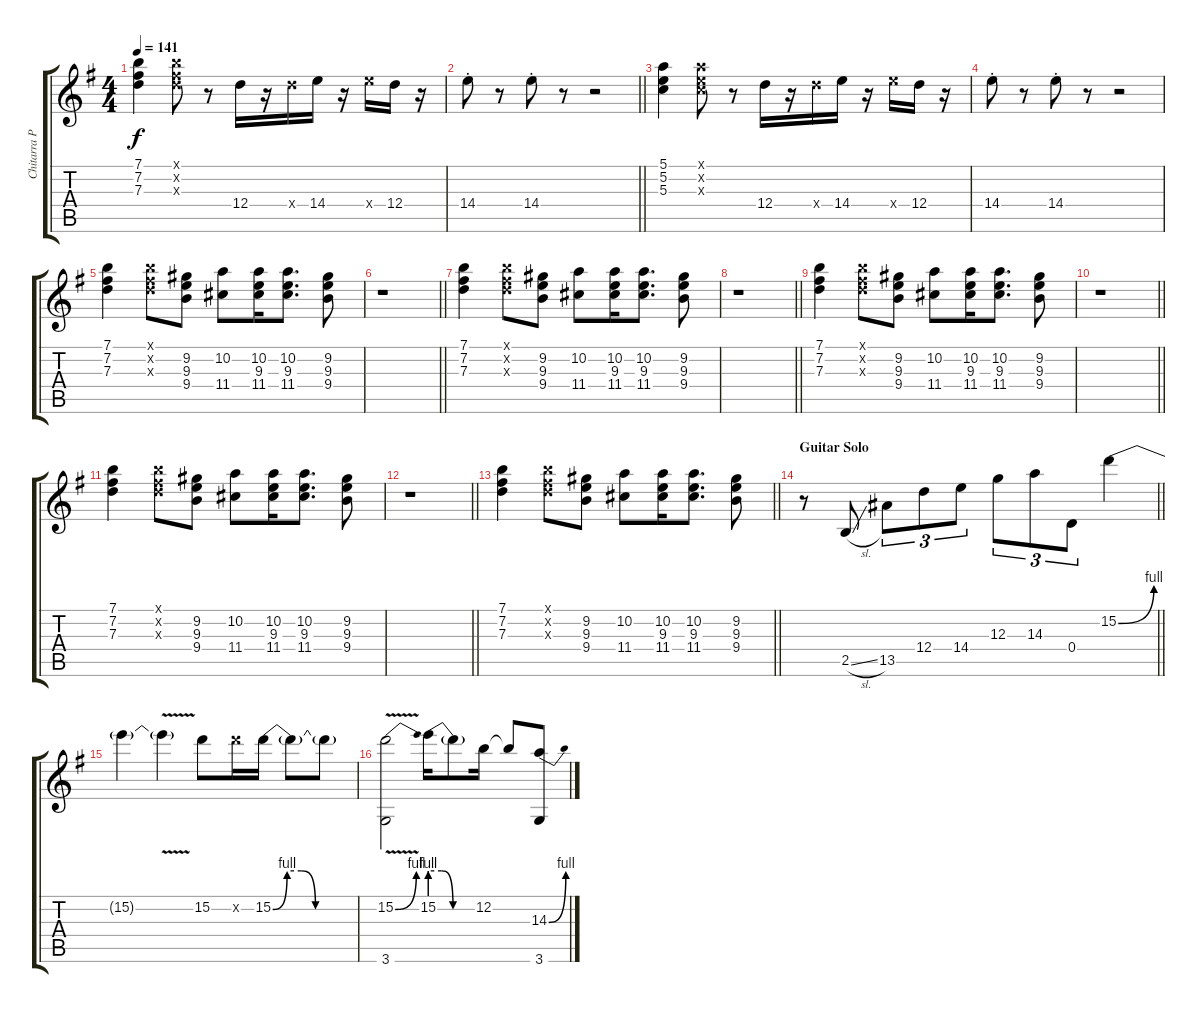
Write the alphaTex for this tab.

\track ("Chitarra Pincipale" "Chitarra P") {instrument electricguitarmuted}
\staff {score tabs}
\tuning (E4 B3 G3 D3 A2 E2) {hide}
\ts (4 4)
\tempo 141
\clef g2
\ks eminor
(7.1 7.2 7.3).4{dy f} (7.1{x} 7.2{x} 7.3{x}).8 r.8 12.4.16 r.16 12.4{x}.16 14.4.16 r.16 14.4{x}.16 12.4.16 r.16 |
\barLineRight lightlight
14.4{st}.8 r.8 14.4{st}.8 r.8 r.2 |
(5.1 5.2 5.3).4 (5.1{x} 5.2{x} 5.3{x}).8 r.8 12.4.16 r.16 12.4{x}.16 14.4.16 r.16 14.4{x}.16 12.4.16 r.16 |
14.4{st}.8 r.8 14.4{st}.8 r.8 r.2 |
(7.1 7.2 7.3).4 (7.1{x} 7.2{x} 7.3{x}).8 (9.2 9.3 9.4).8 (10.2 11.4).8 (10.2 9.3 11.4).16 (10.2 9.3 11.4).8{d} (9.2 9.3 9.4).8 |
\barLineRight lightlight
r.1 |
(7.1 7.2 7.3).4 (7.1{x} 7.2{x} 7.3{x}).8 (9.2 9.3 9.4).8 (10.2 11.4).8 (10.2 9.3 11.4).16 (10.2 9.3 11.4).8{d} (9.2 9.3 9.4).8 |
\barLineRight lightlight
r.1 |
(7.1 7.2 7.3).4 (7.1{x} 7.2{x} 7.3{x}).8 (9.2 9.3 9.4).8 (10.2 11.4).8 (10.2 9.3 11.4).16 (10.2 9.3 11.4).8{d} (9.2 9.3 9.4).8 |
\barLineRight lightlight
r.1 |
(7.1 7.2 7.3).4 (7.1{x} 7.2{x} 7.3{x}).8 (9.2 9.3 9.4).8 (10.2 11.4).8 (10.2 9.3 11.4).16 (10.2 9.3 11.4).8{d} (9.2 9.3 9.4).8 |
\barLineRight lightlight
r.1 |
\barLineRight lightlight
(7.1 7.2 7.3).4 (7.1{x} 7.2{x} 7.3{x}).8 (9.2 9.3 9.4).8 (10.2 11.4).8 (10.2 9.3 11.4).16 (10.2 9.3 11.4).8{d} (9.2 9.3 9.4).8 |
\section ("" "Guitar Solo")
\barLineRight lightlight
r.8 2.5{sl}.8 13.5.8{tu (3 2)} 12.4.8{tu (3 2)} 14.4.8{tu (3 2)} 12.3.8{tu (3 2)} 14.3.8{tu (3 2)} 0.4.8{tu (3 2)} 15.2{be (bend 0 0 60 4)}.4 |
15.2{t}.4 15.2{v t}.4 15.2.8 15.2{x}.16 15.2{be (custom 0 0 10 4 20 4 30 0 60 0)}.16 15.2{t}.8 15.2{t}.8 |
(15.2{be (bend 0 0 60 4) v} 3.6).2 15.2{be (custom 0 4 15 4 30 0 60 0)}.16 15.2{t}.8 12.2.16 12.2{t}.8 (14.3{be (bend 0 0 60 4)} 3.6).8
